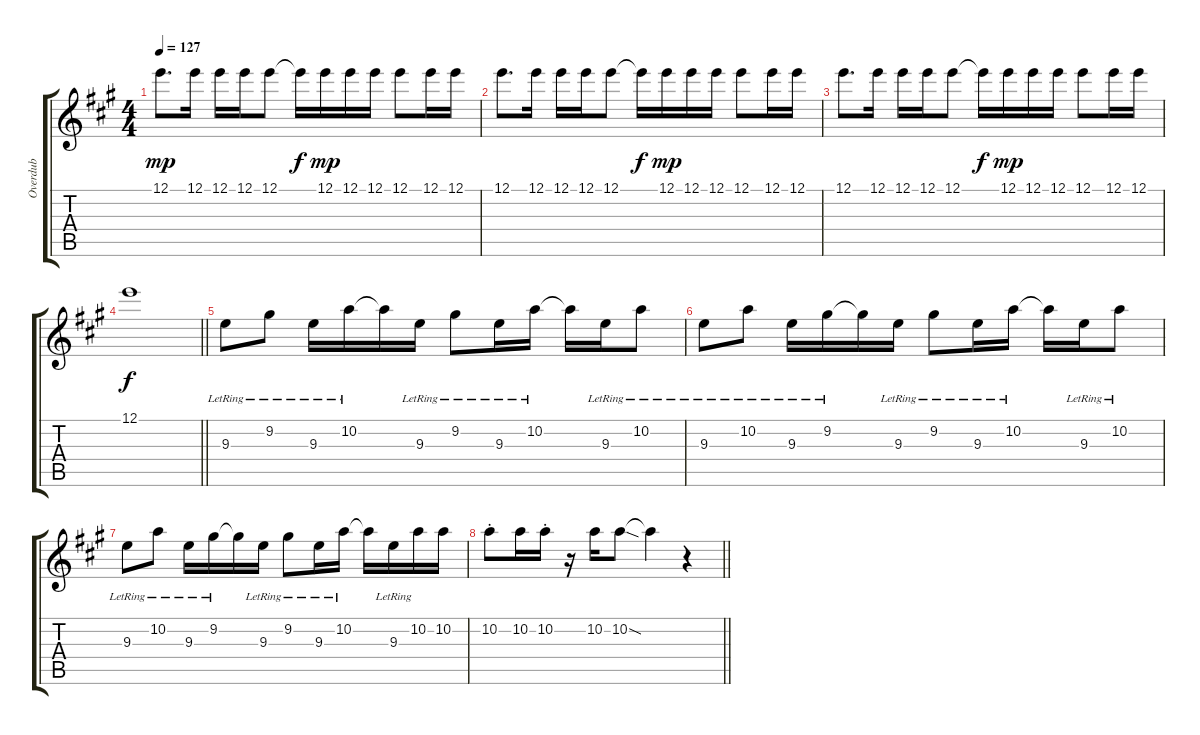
\track ("Overdub" "Overdub") {instrument acousticguitarsteel}
\staff {score tabs}
\tuning (E4 B3 G3 D3 A2 E2) {hide}
\ts (4 4)
\tempo 127
\clef g2
\ks a
12.1.8{d dy mp} 12.1.16 12.1.16 12.1.16 12.1.8 12.1{t}.16{dy f} 12.1.16{dy mp} 12.1.16 12.1.16 12.1.8 12.1.16 12.1.16 |
12.1.8{d} 12.1.16 12.1.16 12.1.16 12.1.8 12.1{t}.16{dy f} 12.1.16{dy mp} 12.1.16 12.1.16 12.1.8 12.1.16 12.1.16 |
12.1.8{d} 12.1.16 12.1.16 12.1.16 12.1.8 12.1{t}.16{dy f} 12.1.16{dy mp} 12.1.16 12.1.16 12.1.8 12.1.16 12.1.16 |
\barLineRight lightlight
12.1.1{dy f} |
9.3{lr}.8 9.2{lr}.8 9.3{lr}.16 10.2{lr}.16 10.2{t}.16 9.3{lr}.16 9.2{lr}.8 9.3{lr}.16 10.2{lr}.16 10.2{t}.16 9.3{lr}.16 10.2{lr}.8 |
9.3{lr}.8 10.2{lr}.8 9.3{lr}.16 9.2{lr}.16 9.2{t}.16 9.3{lr}.16 9.2{lr}.8 9.3{lr}.16 10.2{lr}.16 10.2{t}.16 9.3{lr}.16 10.2{lr}.8 |
9.3{lr}.8 10.2{lr}.8 9.3{lr}.16 9.2{lr}.16 9.2{t}.16 9.3{lr}.16 9.2{lr}.8 9.3{lr}.16 10.2{lr}.16 10.2{t}.16 9.3{lr}.16 10.2{lr}.16 10.2.16 |
\barLineRight lightlight
10.2{st}.8 10.2.16 10.2{st}.16 r.16 10.2.16 10.2{sod}.8 10.2{t}.4 r.4
